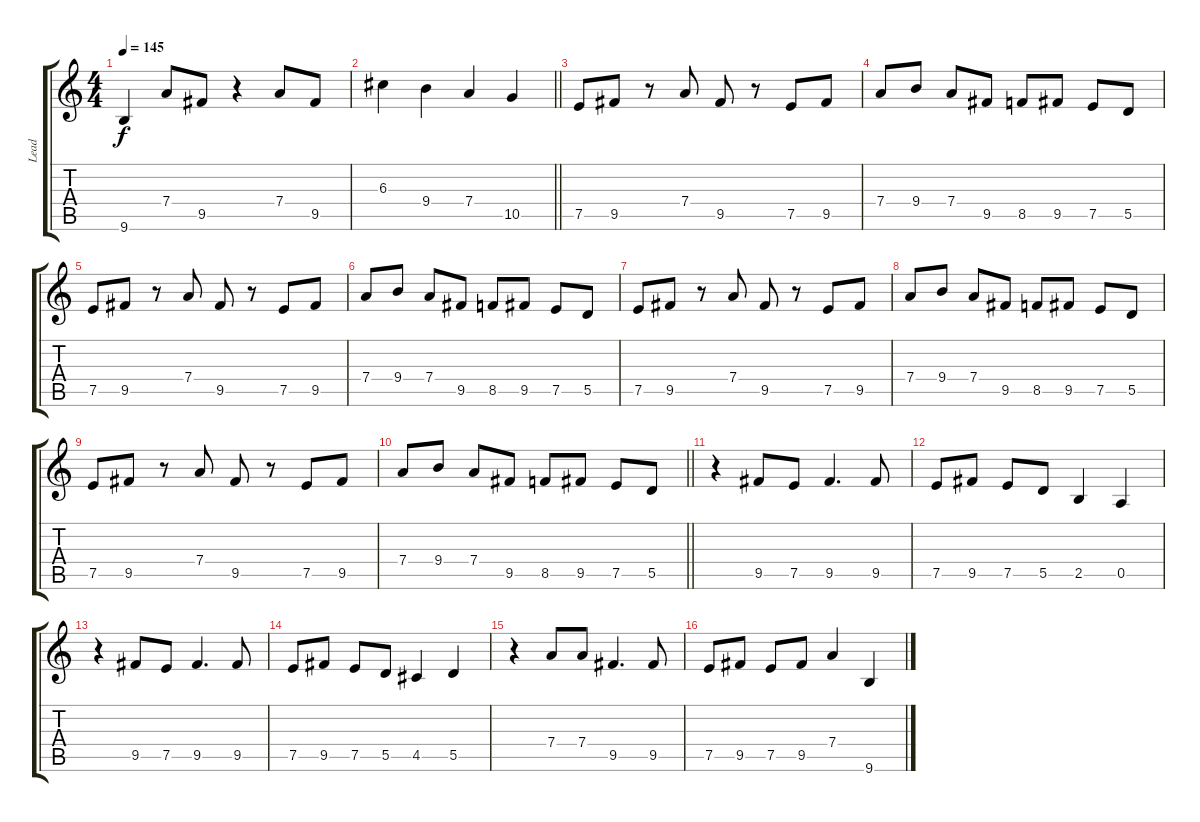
\track ("Lead " "Lead ") {instrument distortionguitar}
\staff {score tabs}
\tuning (E4 B3 G3 D3 A2 D2) {hide}
\ts (4 4)
\tempo 145
\clef g2
\ks c
9.6{t}.4{dy f} 7.4.8 9.5.8 r.4 7.4.8 9.5.8 |
\barLineRight lightlight
6.3.4 9.4.4 7.4.4 10.5.4 |
7.5.8 9.5.8 r.8 7.4.8 9.5.8 r.8 7.5.8 9.5.8 |
7.4.8 9.4.8 7.4.8 9.5.8 8.5.8 9.5.8 7.5.8 5.5.8 |
7.5.8 9.5.8 r.8 7.4.8 9.5.8 r.8 7.5.8 9.5.8 |
7.4.8 9.4.8 7.4.8 9.5.8 8.5.8 9.5.8 7.5.8 5.5.8 |
7.5.8 9.5.8 r.8 7.4.8 9.5.8 r.8 7.5.8 9.5.8 |
7.4.8 9.4.8 7.4.8 9.5.8 8.5.8 9.5.8 7.5.8 5.5.8 |
7.5.8 9.5.8 r.8 7.4.8 9.5.8 r.8 7.5.8 9.5.8 |
\barLineRight lightlight
7.4.8 9.4.8 7.4.8 9.5.8 8.5.8 9.5.8 7.5.8 5.5.8 |
r.4 9.5.8 7.5.8 9.5.4{d} 9.5.8 |
7.5.8 9.5.8 7.5.8 5.5.8 2.5.4 0.5.4 |
r.4 9.5.8 7.5.8 9.5.4{d} 9.5.8 |
7.5.8 9.5.8 7.5.8 5.5.8 4.5.4 5.5.4 |
r.4 7.4.8 7.4.8 9.5.4{d} 9.5.8 |
7.5.8 9.5.8 7.5.8 9.5.8 7.4.4 9.6.4
